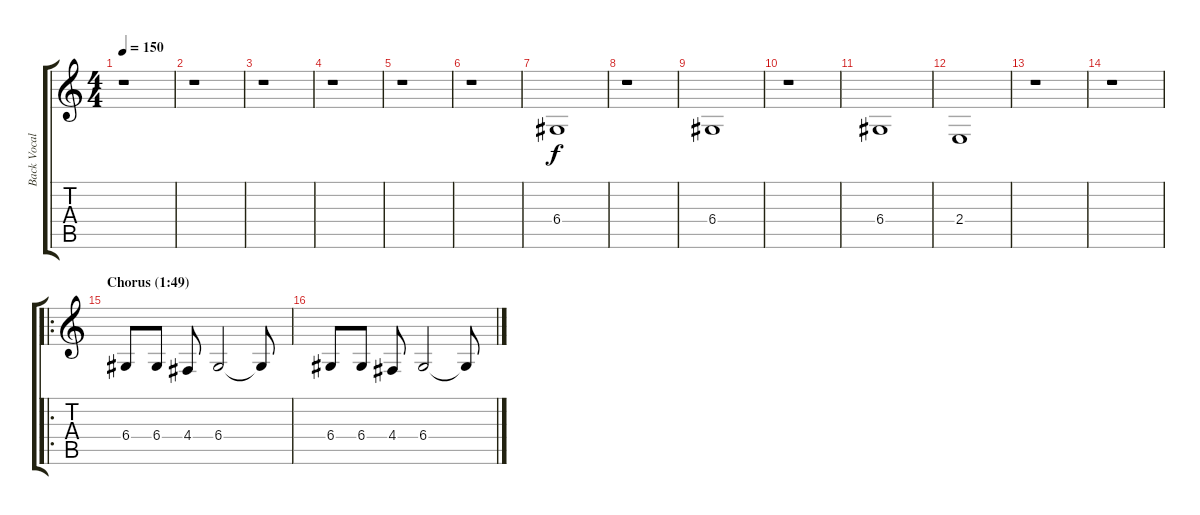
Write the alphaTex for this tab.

\track ("Back Vocal" "Back Vocal") {instrument tremolostrings}
\staff {score tabs}
\tuning (E4 B3 G3 D3 A2 E2) {hide}
\ts (4 4)
\tempo 150
\clef g2
\ks c
r.1{dy f} |
r.1 |
r.1 |
r.1 |
r.1 |
r.1 |
6.4.1 |
r.1 |
6.4.1 |
r.1 |
6.4.1 |
2.4.1 |
r.1 |
r.1 |
\ro
\section ("" "Chorus (1:49)")
6.4.8 6.4.8 4.4.8 6.4.2 6.4{t}.8 |
6.4.8 6.4.8 4.4.8 6.4.2 6.4{t}.8
